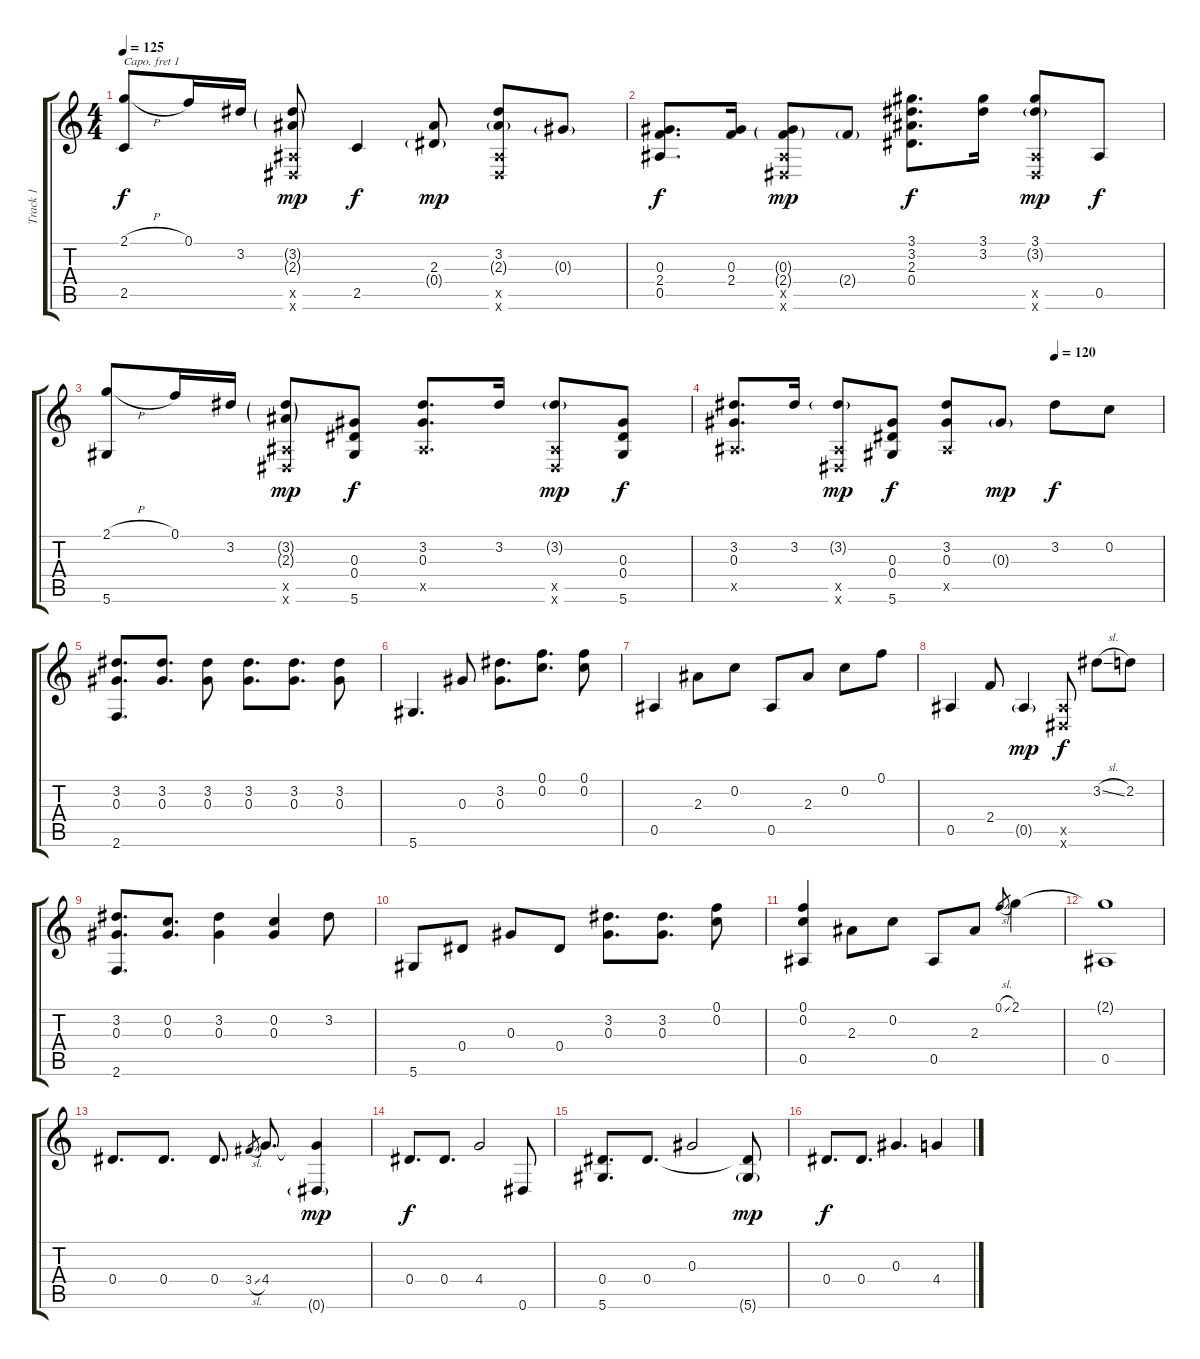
\track ("Track 1" "Track 1") {instrument acousticguitarsteel}
\staff {score tabs}
\capo 1
\tuning (E4 B3 G3 D3 A2 D2) {hide}
\ts (4 4)
\tempo 125
\clef g2
\ks c
(2.1{h} 2.5).8{dy f} 0.1.16 3.2.16 (3.2{g} 2.3{g} 0.5{x} 0.6{x}).8{dy mp} 2.5.4{dy f} (2.3 0.4{g}).8{dy mp} (3.2 2.3{g} 0.5{x} 0.6{x}).8 0.3{g}.8 |
(0.3 2.4 0.5).8{d dy f} (0.3 2.4).16 (0.3{g} 2.4{g} 0.5{x} 0.6{x}).8{dy mp} 2.4{g}.8 (3.1 3.2 2.3 0.4).8{d dy f} (3.1 3.2).16 (3.1 3.2{g} 0.5{x} 0.6{x}).8{dy mp} 0.5.8{dy f} |
(2.1{h} 5.6).8 0.1.16 3.2.16 (3.2{g} 2.3{g} 0.5{x} 0.6{x}).8{dy mp} (0.3 0.4 5.6).8{dy f} (3.2 0.3 0.5{x}).8{d} 3.2.16 (3.2{g} 0.5{x} 0.6{x}).8{dy mp} (0.3 0.4 5.6).8{dy f} |
\tempo (120 0.75)
(3.2 0.3 0.5{x}).8{d} 3.2.16 (3.2{g} 0.5{x} 0.6{x}).8{dy mp} (0.3 0.4 5.6).8{dy f} (3.2 0.3 0.5{x}).8 0.3{g}.8{dy mp} 3.2.8{dy f volume 11} 0.2.8 |
(3.2 0.3 2.6).8{d} (3.2 0.3).8{d} (3.2 0.3).8 (3.2 0.3).8{d} (3.2 0.3).8{d} (3.2 0.3).8 |
5.6.4{d} 0.3.8 (3.2 0.3).8{d} (0.1 0.2).8{d} (0.1 0.2).8 |
0.5.4 2.3.8 0.2.8 0.5.8 2.3.8 0.2.8 0.1.8 |
0.5.4 2.4.8 0.5{g}.4{dy mp} (0.5{x} 0.6{x}).8{dy f} 3.2{sl}.8 2.2.8 |
(3.2 0.3 2.6).8{d volume 11} (0.2 0.3).8{d} (3.2 0.3).4 (0.2 0.3).4 3.2.8 |
5.6.8 0.4.8 0.3.8 0.4.8 (3.2 0.3).8{d} (3.2 0.3).8{d} (0.1 0.2).8 |
(0.1 0.2 0.5).4 2.3.8 0.2.8 0.5.8 2.3.8 0.1{sl}.8{gr} 2.1.4 |
(2.1{t} 0.5).1 |
0.4.8{d} 0.4.8{d} 0.4.8{d} 3.4{sl}.8{gr} 4.4.8{d} (4.4{t} 0.6{g}).4{dy mp} |
0.4.8{d dy f} 0.4.8{d} 4.4.2 0.6.8 |
(0.4 5.6).8{d} 0.4.8{d} 0.3.2 (0.4{t} 5.6{g}).8{dy mp} |
0.4.8{d dy f} 0.4.8{d} 0.3.4{d} 4.4.4
